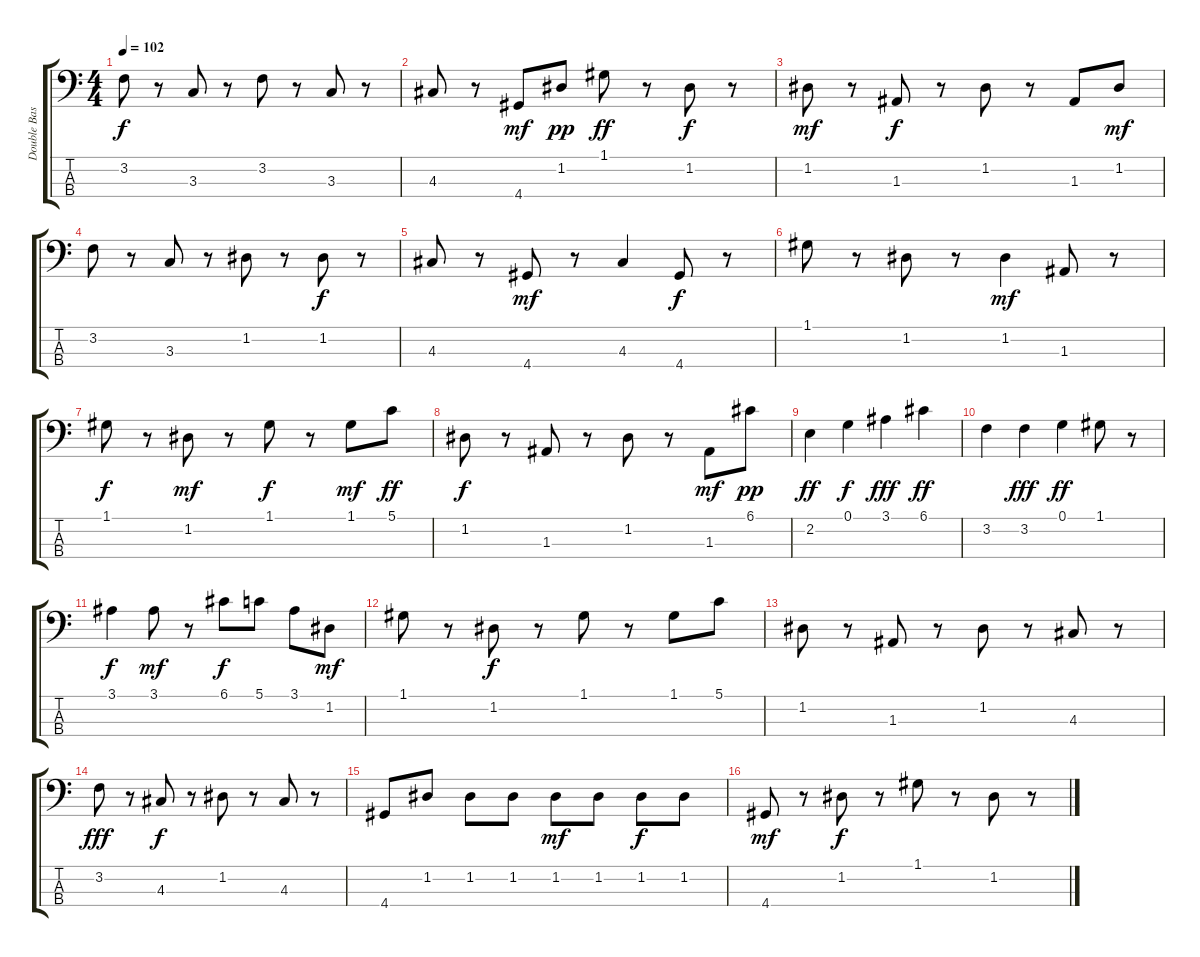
\track ("Double Bass" "Double Bas") {instrument acousticbass}
\staff {score tabs}
\tuning (G2 D2 A1 E1) {hide}
\ts (4 4)
\tempo 102
\clef f4
\ks c
3.2.8{dy f} r.8 3.3.8 r.8 3.2.8 r.8 3.3.8 r.8 |
4.3.8 r.8 4.4.8{dy mf} 1.2.8{dy pp} 1.1.8{dy ff} r.8 1.2.8{dy f} r.8 |
1.2.8{dy mf} r.8 1.3.8{dy f} r.8 1.2.8 r.8 1.3.8 1.2.8{dy mf} |
3.2.8 r.8 3.3.8 r.8 1.2.8 r.8 1.2.8{dy f} r.8 |
4.3.8 r.8 4.4.8{dy mf} r.8 4.3.4 4.4.8{dy f} r.8 |
1.1.8 r.8 1.2.8 r.8 1.2.4{dy mf} 1.3.8 r.8 |
1.1.8{dy f} r.8 1.2.8{dy mf} r.8 1.1.8{dy f} r.8 1.1.8{dy mf} 5.1.8{dy ff} |
1.2.8{dy f} r.8 1.3.8 r.8 1.2.8 r.8 1.3.8{dy mf} 6.1.8{dy pp} |
2.2.4{dy ff} 0.1.4{dy f} 3.1.4{dy fff} 6.1.4{dy ff} |
3.2.4 3.2.4{dy fff} 0.1.4{dy ff} 1.1.8 r.8 |
3.1.4{dy f} 3.1.8{dy mf} r.8 6.1.8{dy f} 5.1.8 3.1.8 1.2.8{dy mf} |
1.1.8 r.8 1.2.8{dy f} r.8 1.1.8 r.8 1.1.8 5.1.8 |
1.2.8 r.8 1.3.8 r.8 1.2.8 r.8 4.3.8 r.8 |
3.2.8{dy fff} r.8 4.3.8{dy f} r.8 1.2.8 r.8 4.3.8 r.8 |
4.4.8 1.2.8 1.2.8 1.2.8 1.2.8{dy mf} 1.2.8 1.2.8{dy f} 1.2.8 |
4.4.8{dy mf} r.8 1.2.8{dy f} r.8 1.1.8 r.8 1.2.8 r.8
